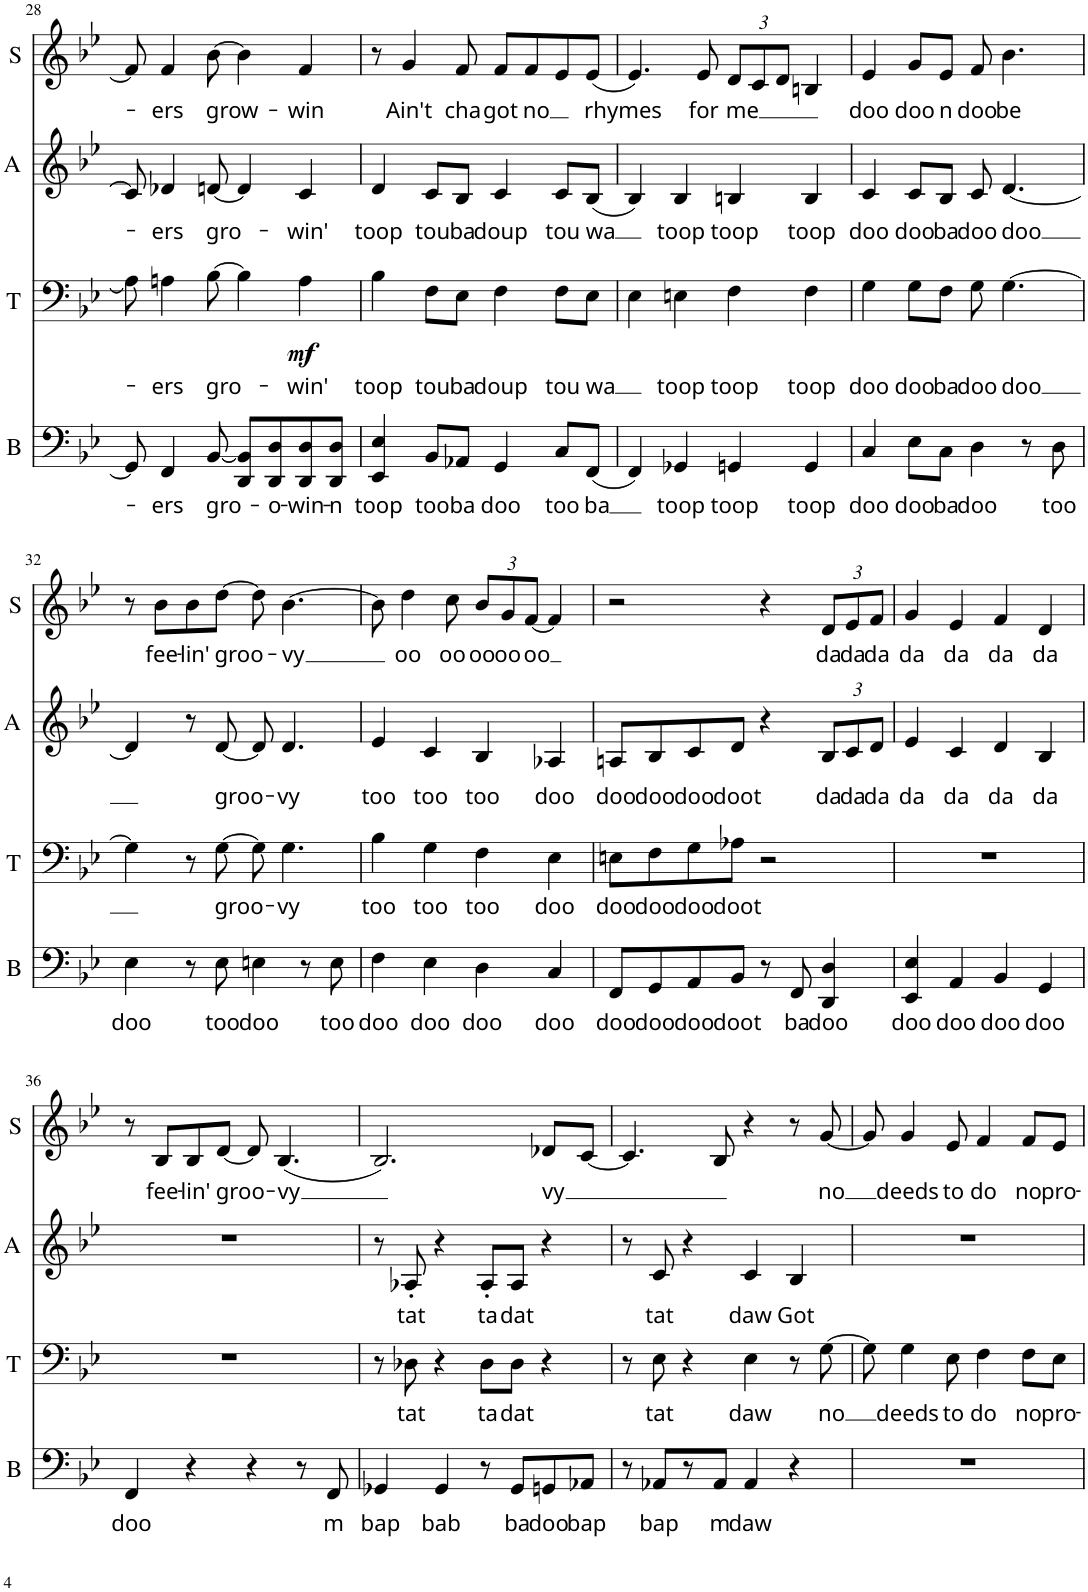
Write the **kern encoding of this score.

**kern	**text	**kern	**text	**dynam	**kern	**text	**kern	**text
*part4	*part4	*part3	*part3	*part3	*part2	*part2	*part1	*part1
*staff4	*staff4	*staff3	*staff3	*staff3	*staff2	*staff2	*staff1	*staff1
*I"Bass	*	*I"Tenor	*	*	*I"Alto	*	*I"Soprano	*
*I'B	*	*I'T	*	*	*I'A	*	*I'S	*
!!LO:PB:g=z
*clefF4	*	*clefF4	*	*	*clefG2	*	*clefG2	*
*k[b-e-]	*	*k[b-e-]	*	*	*k[b-e-]	*	*k[b-e-]	*
*M4/4	*	*M4/4	*	*	*M4/4	*	*M4/4	*
=28	=28	=28	=28	=28	=28	=28	=28	=28
8GG-/]	.	8A-\]	.	.	8c/]	.	8f/]	.
!	!LO:LY:b	!	!LO:LY:b	!	!	!LO:LY:b	!	!LO:LY:b
4FF/	-ers	4An\	-ers	.	4d-X/	-ers	4f/	-ers
!	!LO:LY:b	!	!LO:LY:b	!	!	!LO:LY:b	!	!LO:LY:b
[8BB-/	gro-	[>8B-\	gro-	.	[<8dn/	gro-	[8b-\	grow-
8DD/ 8BB-/]L	.	4B-\]	.	.	4d/]	.	4b-\]	.
!	!LO:LY:b	!	!	!	!	!	!	!
8DD/ 8D/	-o-	.	.	.	.	.	.	.
!	!LO:LY:b	!	!LO:LY:b	!LO:DY:b	!	!LO:LY:b	!	!LO:LY:b
8DD/ 8D/	-win-	4A\	-win'	mf	4c/	-win'	4f/	-win
!	!LO:LY:b	!	!	!	!	!	!	!
8DD/ 8D/J	-n	.	.	.	.	.	.	.
=29	=29	=29	=29	=29	=29	=29	=29	=29
!	!LO:LY:b	!	!LO:LY:b	!	!	!LO:LY:b	!	!
4EE-/ 4E-/	toop	4B-\	toop	.	4d/	toop	8r	.
!	!	!	!	!	!	!	!	!LO:LY:b
.	.	.	.	.	.	.	4g/	Ain't
!	!LO:LY:b	!	!LO:LY:b	!	!	!LO:LY:b	!	!
8BB-/L	too	8F\L	tou	.	8c/L	tou	.	.
!	!LO:LY:b	!	!LO:LY:b	!	!	!LO:LY:b	!	!LO:LY:b
8AA-X/J	ba	8E-\J	ba	.	8B-/J	ba	8f/	cha
!	!LO:LY:b	!	!LO:LY:b	!	!	!LO:LY:b	!	!LO:LY:b
4GG/	doo	4F\	doup	.	4c/	doup	8f/L	got
!	!	!	!	!	!	!	!	!LO:LY:b
.	.	.	.	.	.	.	8f/	no
!	!LO:LY:b	!	!LO:LY:b	!	!	!LO:LY:b	!	!
8C/L	too	8F\L	tou	.	8c/L	tou	8e-/	.
!	!LO:LY:b	!	!LO:LY:b	!	!	!LO:LY:b	!	!LO:LY:b
(<8FF/J	ba	8E-\J	wa	.	(<8B-/J	wa	(<8e-/J	rhymes
=30	=30	=30	=30	=30	=30	=30	=30	=30
4FF/)	.	4E-\	.	.	4B-/)	.	4.e-/)	.
!	!LO:LY:b	!	!LO:LY:b	!	!	!LO:LY:b	!	!
4GG-X/	toop	4En\	toop	.	4B-/	toop	.	.
!	!	!	!	!	!	!	!	!LO:LY:b
.	.	.	.	.	.	.	8e-/	for
!	!LO:LY:b	!	!LO:LY:b	!	!	!LO:LY:b	!	!
*	*	*	*	*	*	*	*Xbrackettup	*
!	!	!	!	!	!	!	!	!LO:LY:b
4GGn/	toop	4F\	toop	.	4Bn/	toop	12d/L	me
.	.	.	.	.	.	.	12c/	.
.	.	.	.	.	.	.	12d/J	.
!	!LO:LY:b	!	!LO:LY:b	!	!	!LO:LY:b	!	!
4GG/	toop	4F\	toop	.	4B/	toop	4Bn/	.
=31	=31	=31	=31	=31	=31	=31	=31	=31
!	!LO:LY:b	!	!LO:LY:b	!	!	!LO:LY:b	!	!LO:LY:b
4C/	doo	4G\	doo	.	4c/	doo	4e-/	doo
!	!LO:LY:b	!	!LO:LY:b	!	!	!LO:LY:b	!	!LO:LY:b
8E-\L	doo	8G\L	doo	.	8c/L	doo	8g/L	doo
!	!LO:LY:b	!	!LO:LY:b	!	!	!LO:LY:b	!	!LO:LY:b
8C\J	ba	8F\J	ba	.	8B-/J	ba	8e-/J	n
!	!LO:LY:b	!	!LO:LY:b	!	!	!LO:LY:b	!	!LO:LY:b
4D\	doo	8G\	doo	.	8c/	doo	8f/	doo
!	!	!	!LO:LY:b	!	!	!LO:LY:b	!	!LO:LY:b
.	.	[>4.G\	doo	.	[<4.d/	doo	4.b-\	be
8r	.	.	.	.	.	.	.	.
!	!LO:LY:b	!	!	!	!	!	!	!
8D\	too	.	.	.	.	.	.	.
!!LO:LB:g=z
=32	=32	=32	=32	=32	=32	=32	=32	=32
!	!LO:LY:b	!	!	!	!	!	!	!
4E-\	doo	4G\]	.	.	4d/]	.	8r	.
!	!	!	!	!	!	!	!	!LO:LY:b
.	.	.	.	.	.	.	8b-\L	fee-
!	!	!	!	!	!	!	!	!LO:LY:b
8r	.	8r	.	.	8r	.	8b-\	-lin'
!	!LO:LY:b	!	!LO:LY:b	!	!	!LO:LY:b	!	!LO:LY:b
8E-\	too	[>8G\	groo-	.	[<8d/	groo-	[>8dd\J	groo-
!	!LO:LY:b	!	!	!	!	!	!	!
4En\	doo	8G\]	.	.	8d/]	.	8dd\]	.
!	!	!	!LO:LY:b	!	!	!LO:LY:b	!	!LO:LY:b
.	.	4.G\	-vy	.	4.d/	-vy	[>4.b-\	-vy
8r	.	.	.	.	.	.	.	.
!	!LO:LY:b	!	!	!	!	!	!	!
8E\	too	.	.	.	.	.	.	.
=33	=33	=33	=33	=33	=33	=33	=33	=33
!	!LO:LY:b	!	!LO:LY:b	!	!	!LO:LY:b	!	!
4F\	doo	4B-\	too	.	4e-/	too	8b-\]	.
!	!	!	!	!	!	!	!	!LO:LY:b
.	.	.	.	.	.	.	4dd\	oo
!	!LO:LY:b	!	!LO:LY:b	!	!	!LO:LY:b	!	!
4E-\	doo	4G\	too	.	4c/	too	.	.
!	!	!	!	!	!	!	!	!LO:LY:b
.	.	.	.	.	.	.	8cc\	oo
!	!LO:LY:b	!	!LO:LY:b	!	!	!LO:LY:b	!	!LO:LY:b
4D\	doo	4F\	too	.	4B-/	too	12b-/L	oo
!	!	!	!	!	!	!	!	!LO:LY:b
.	.	.	.	.	.	.	12g/	oo
!	!	!	!	!	!	!	!	!LO:LY:b
.	.	.	.	.	.	.	[12f/J	oo
!	!LO:LY:b	!	!LO:LY:b	!	!	!LO:LY:b	!	!
4C/	doo	4E-\	doo	.	4A-X/	doo	4f/]	.
=34	=34	=34	=34	=34	=34	=34	=34	=34
!	!LO:LY:b	!	!LO:LY:b	!	!	!LO:LY:b	!	!
8FF/L	doo	8En\L	doo	.	8An/L	doo	2r	.
!	!LO:LY:b	!	!LO:LY:b	!	!	!LO:LY:b	!	!
8GG/	doo	8F\	doo	.	8B-/	doo	.	.
!	!LO:LY:b	!	!LO:LY:b	!	!	!LO:LY:b	!	!
8AA/	doo	8G\	doo	.	8c/	doo	.	.
!	!LO:LY:b	!	!LO:LY:b	!	!	!LO:LY:b	!	!
8BB-/J	doot	8A-X\J	doot	.	8d/J	doot	.	.
8r	.	2r	.	.	4r	.	4r	.
!	!LO:LY:b	!	!	!	!	!	!	!
8FF/	ba	.	.	.	.	.	.	.
!	!LO:LY:b	!	!	!	!	!	!	!
*	*	*	*	*	*Xbrackettup	*	*	*
!	!	!	!	!	!	!LO:LY:b	!	!LO:LY:b
4DD/ 4D/	doo	.	.	.	12B-/L	da	12d/L	da
!	!	!	!	!	!	!LO:LY:b	!	!LO:LY:b
.	.	.	.	.	12c/	da	12e-/	da
!	!	!	!	!	!	!LO:LY:b	!	!LO:LY:b
.	.	.	.	.	12d/J	da	12f/J	da
=35	=35	=35	=35	=35	=35	=35	=35	=35
!	!LO:LY:b	!	!	!	!	!LO:LY:b	!	!LO:LY:b
4EE-/ 4E-/	doo	1r	.	.	4e-/	da	4g/	da
!	!LO:LY:b	!	!	!	!	!LO:LY:b	!	!LO:LY:b
4AA/	doo	.	.	.	4c/	da	4e-/	da
!	!LO:LY:b	!	!	!	!	!LO:LY:b	!	!LO:LY:b
4BB-/	doo	.	.	.	4d/	da	4f/	da
!	!LO:LY:b	!	!	!	!	!LO:LY:b	!	!LO:LY:b
4GG/	doo	.	.	.	4B-/	da	4d/	da
!!LO:LB:g=z
=36	=36	=36	=36	=36	=36	=36	=36	=36
!	!LO:LY:b	!	!	!	!	!	!	!
4FF/	doo	1r	.	.	1r	.	8r	.
!	!	!	!	!	!	!	!	!LO:LY:b
.	.	.	.	.	.	.	8B-/L	fee-
!	!	!	!	!	!	!	!	!LO:LY:b
4r	.	.	.	.	.	.	8B-/	-lin'
!	!	!	!	!	!	!	!	!LO:LY:b
.	.	.	.	.	.	.	[<8d/J	groo-
4r	.	.	.	.	.	.	8d/]	.
!	!	!	!	!	!	!	!	!LO:LY:b
.	.	.	.	.	.	.	(<4.B-/	-vy
8r	.	.	.	.	.	.	.	.
!	!LO:LY:b	!	!	!	!	!	!	!
8FF/	m	.	.	.	.	.	.	.
=37	=37	=37	=37	=37	=37	=37	=37	=37
!	!LO:LY:b	!	!	!	!	!	!	!
4GG-X/	bap	8r	.	.	8r	.	2.B-/)	.
!	!	!	!LO:LY:b	!	!	!LO:LY:b	!	!
.	.	8D-X\	tat	.	8A-X'/	tat	.	.
!	!LO:LY:b	!	!	!	!	!	!	!
4GG-/	bab	4r	.	.	4r	.	.	.
!	!	!	!LO:LY:b	!	!	!LO:LY:b	!	!
8r	.	8D-\L	ta	.	8A-'/L	ta	.	.
!	!LO:LY:b	!	!LO:LY:b	!	!	!LO:LY:b	!	!
8GG-/L	ba	8D-\J	dat	.	8A-/J	dat	.	.
!	!LO:LY:b	!	!	!	!	!	!	!LO:LY:b
8GGn/	doo	4r	.	.	4r	.	8d-X/L	vy
!	!LO:LY:b	!	!	!	!	!	!	!
8AA-X/J	bap	.	.	.	.	.	[<8c/J	.
=38	=38	=38	=38	=38	=38	=38	=38	=38
8r	.	8r	.	.	8r	.	4.c/]	.
!	!LO:LY:b	!	!LO:LY:b	!	!	!LO:LY:b	!	!
8AA-X/L	bap	8E-\	tat	.	8c/	tat	.	.
8r	.	4r	.	.	4r	.	.	.
!	!LO:LY:b	!	!	!	!	!	!	!
8AA-/J	m	.	.	.	.	.	8B-/	.
!	!LO:LY:b	!	!LO:LY:b	!	!	!LO:LY:b	!	!
4AA-/	daw	4E-\	daw	.	4c/	daw	4r	.
!	!	!	!	!	!	!LO:LY:b	!	!
4r	.	8r	.	.	4B-/	Got	8r	.
!	!	!	!LO:LY:b	!	!	!	!	!LO:LY:b
.	.	[>8G\	no	.	.	.	[<8g/	no
=39	=39	=39	=39	=39	=39	=39	=39	=39
1r	.	8G\]	.	.	1r	.	8g/]	.
!	!	!	!LO:LY:b	!	!	!	!	!LO:LY:b
.	.	4G\	deeds	.	.	.	4g/	deeds
!	!	!	!LO:LY:b	!	!	!	!	!LO:LY:b
.	.	8E-\	to	.	.	.	8e-/	to
!	!	!	!LO:LY:b	!	!	!	!	!LO:LY:b
.	.	4F\	do	.	.	.	4f/	do
!	!	!	!LO:LY:b	!	!	!	!	!LO:LY:b
.	.	8F\L	no	.	.	.	8f/L	no
!	!	!	!LO:LY:b	!	!	!	!	!LO:LY:b
.	.	8E-\J	pro-	.	.	.	8e-/J	pro-
=	=	=	=	=	=	=	=	=
*-	*-	*-	*-	*-	*-	*-	*-	*-
